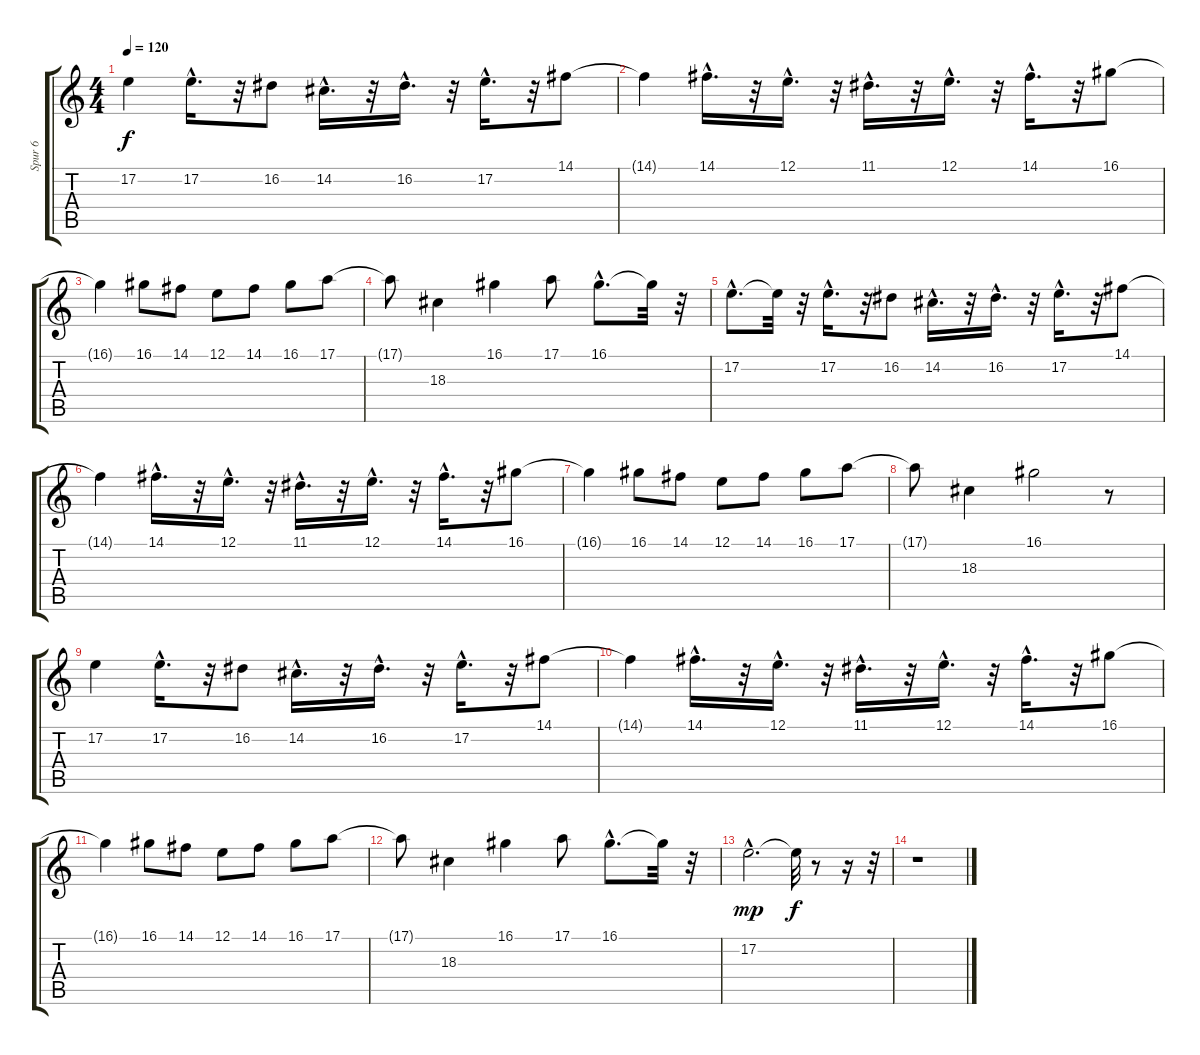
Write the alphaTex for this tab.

\track ("Spur 6" "Spur 6") {instrument tremolostrings}
\staff {score tabs}
\tuning (E4 B3 G3 D3 A2 E2) {hide}
\ts (4 4)
\tempo 120
\clef g2
\ks c
17.2.4{dy f} 17.2{hac}.16{d} r.32 16.2.8 14.2{hac}.16{d} r.32 16.2{hac}.16{d} r.32 17.2{hac}.16{d} r.32 14.1.8 |
14.1{t}.4 14.1{hac}.16{d} r.32 12.1{hac}.16{d} r.32 11.1{hac}.16{d} r.32 12.1{hac}.16{d} r.32 14.1{hac}.16{d} r.32 16.1.8 |
16.1{t}.4 16.1.8 14.1.8 12.1.8 14.1.8 16.1.8 17.1.8 |
17.1{t}.8 18.3.4 16.1.4 17.1.8 16.1{hac}.8{d} 16.1{t}.32 r.32 |
17.2{hac}.8{d} 17.2{t}.32 r.32 17.2{hac}.16{d} r.32 16.2.8 14.2{hac}.16{d} r.32 16.2{hac}.16{d} r.32 17.2{hac}.16{d} r.32 14.1.8 |
14.1{t}.4 14.1{hac}.16{d} r.32 12.1{hac}.16{d} r.32 11.1{hac}.16{d} r.32 12.1{hac}.16{d} r.32 14.1{hac}.16{d} r.32 16.1.8 |
16.1{t}.4 16.1.8 14.1.8 12.1.8 14.1.8 16.1.8 17.1.8 |
17.1{t}.8 18.3.4 16.1.2 r.8 |
17.2.4 17.2{hac}.16{d} r.32 16.2.8 14.2{hac}.16{d} r.32 16.2{hac}.16{d} r.32 17.2{hac}.16{d} r.32 14.1.8 |
14.1{t}.4 14.1{hac}.16{d} r.32 12.1{hac}.16{d} r.32 11.1{hac}.16{d} r.32 12.1{hac}.16{d} r.32 14.1{hac}.16{d} r.32 16.1.8 |
16.1{t}.4 16.1.8 14.1.8 12.1.8 14.1.8 16.1.8 17.1.8 |
17.1{t}.8 18.3.4 16.1.4 17.1.8 16.1{hac}.8{d} 16.1{t}.32 r.32 |
17.2{hac}.2{d dy mp} 17.2{t}.32{dy f} r.8 r.16 r.32 |
r.1
